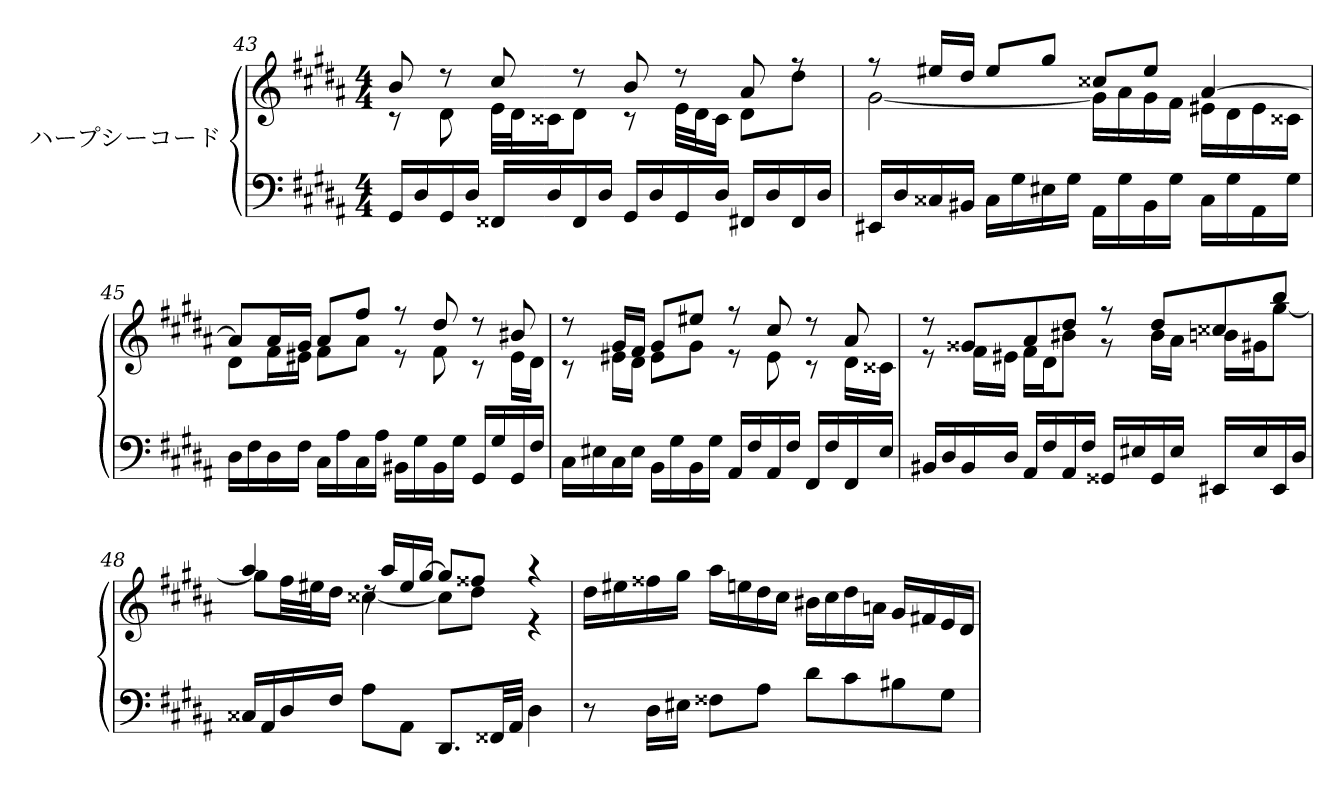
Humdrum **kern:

**kern	**kern
*part1	*part1
*staff2	*staff1
*I"ハープシーコード	*
!!LO:LB:g=z
*clefF4	*clefG2
*k[f#c#g#d#a#]	*k[f#c#g#d#a#]
*M4/4	*M4/4
=43	=43
*	*^
16GG#/LL	8b/	8r
16D#/	.	.
16GG#/	8r	8d#\
16D#/JJ	.	.
16FF##X/LL	8cc#/	32e\LLL
.	.	32d#\J
16D#/	.	16c##X\J
16FF##/	8r	8d#\J
16D#/JJ	.	.
16GG#/LL	8b/	8r
16D#/	.	.
16GG#/	8r	32e\LLL
.	.	32d#\J
16D#/JJ	.	16c##\JJ
16FF#X/LL	8a#/	8d#\L
16D#/	.	.
16FF#/	8rff	8dd#\J
16D#/JJ	.	.
=44	=44	=44
16EE#X/LL	8r	[2g#\
16D#/	.	.
16C##X/	16ee#X/LL	.
16BB#X/JJ	16dd#/JJ	.
16C##\LL	8ee#/L	.
16G#\	.	.
16E#X\	8gg#/J	.
16G#\JJ	.	.
16AA#\LL	8cc##X/L	16g#\LL]
16G#\	.	16a#\
16BB#\	8ee#/J	16g#\
16G#\JJ	.	16f#\JJ
16C##\LL	[4a#/	16e#X\LL
16G#\	.	16d#\
16AA#\	.	16e#\
16G#\JJ	.	16c##X\JJ
!!LO:LB:g=z	!!
=45	=45	=45
16D#\LL	8a#/L]	8d#\L
16F#\	.	.
16D#\	16a#/L	16f#\L
16F#\JJ	16g#/JJ	16e#X\JJ
16C#\LL	8a#/L	8f#\L
16A#\	.	.
16C#\	8ff#/J	8a#\J
16A#\JJ	.	.
16BB#X\LL	8r	8r
16G#\	.	.
16BB#\	8dd#/	8f#\
16G#\JJ	.	.
16GG#/LL	8r	8r
16G#/	.	.
16GG#/	8b#X/	16e#\LL
16F#/JJ	.	16d#\JJ
=46	=46	=46
16C#\LL	8r	8r
16E#X\	.	.
16C#\	16g#/LL	16e#X\LL
16E#\JJ	16f#/JJ	16d#\JJ
16BB\LL	8g#/L	8e#\L
16G#\	.	.
16BB\	8ee#X/J	8g#\J
16G#\JJ	.	.
16AA#/LL	8r	8r
16F#/	.	.
16AA#/	8cc#/	8e#\
16F#/JJ	.	.
16FF#/LL	8r	8r
16F#/	.	.
16FF#/	8a#/	16d#\LL
16E#/JJ	.	16c##X\JJ
!!LO:PB:g=z	!!
=47	=47	=47
16BB#X/LL	8r	8r
16D#/	.	.
16BB#/	8g##X/L	16f#\LL
16D#/JJ	.	16e#X\JJ
16AA#/LL	8a#/	16f#\LL
16F#/	.	16d#\J
16AA#/	8dd#/J	8b#X\J
16F#/JJ	.	.
16GG##X/LL	8r	8r
16E#X/	.	.
16GG##/	8dd#/L	16b#\LL
16E#/JJ	.	16a#\JJ
16EE#X/LL	8cc##X/	16bn\LL
16E#/	.	16g#X\J
16EE#/	8bb/J	[8gg#\J
16D#/JJ	.	.
=48	=48	=48
16C##X/LL	4aa#/	8gg#\L]
16AA#/	.	.
16D#/	.	32ff#\LL
.	.	32ee#X\J
16F#/JJ	.	16dd#\JJ
8A#\L	16rdd	[4cc##X\
.	16aa#/LL	.
8AA#\J	16ee#/	.
.	[16gg#/JJ	.
8.DD#/L	8gg#/L]	8cc##\L]
.	8ff##X/J	8dd#\J
32FF##X/LL	.	.
32AA#/JJJ	.	.
4D#\	4r	4r
*	*v	*v
!!LO:LB:g=z
=49	=49
8r	16dd#\LL
.	16ee#X\
16D#\LL	16ff##X\
16E#X\JJ	16gg#\JJ
8F##X\L	16aa#\LL
.	16een\
8A#\J	16dd#\
.	16cc#\JJ
8d#\L	16b#X\LL
.	16cc#\
8c#\	16dd#\
.	16an\JJ
8B#X\	16g#/LL
.	16f#X/
8G#\J	16e/
.	16d#/JJ
=	=
*-	*-
